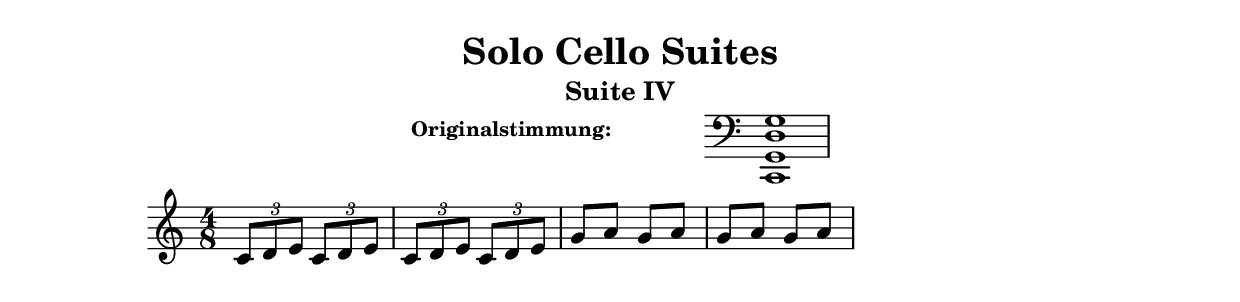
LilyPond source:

%% Do not edit this file; it is auto-generated from LSR http://lsr.dsi.unimi.it
%% This file is in the public domain.
%% Tags: staff-notation, editorial-and-educational-use
\version "2.11.35"

\header { texidoc = "
The \\markup command is quite versatile. In this snippet, it contains a
\\score bloc instead of texts or marks.
" }
% begin verbatim
tuning = \markup {
    \score {
	\new Staff \with {
	    \remove Time_signature_engraver
	} {
	    \clef bass  <c, g, d g>1
	}
	\layout { ragged-right = ##t }
    }
}


\header {
    title = "Solo Cello Suites"
    subtitle = "Suite IV"
    subsubtitle = \markup { "Originalstimmung:" \tuning }
}
% begin verbatim
\relative {
    \time 4/8
    \times 2/3 { c'8 d e } \times 2/3 {c d e}
    \times 2/3 { c8 d e } \times 2/3 {c d e}
    g8 a8 g8 a 
    g8 a8 g8 a 
}
